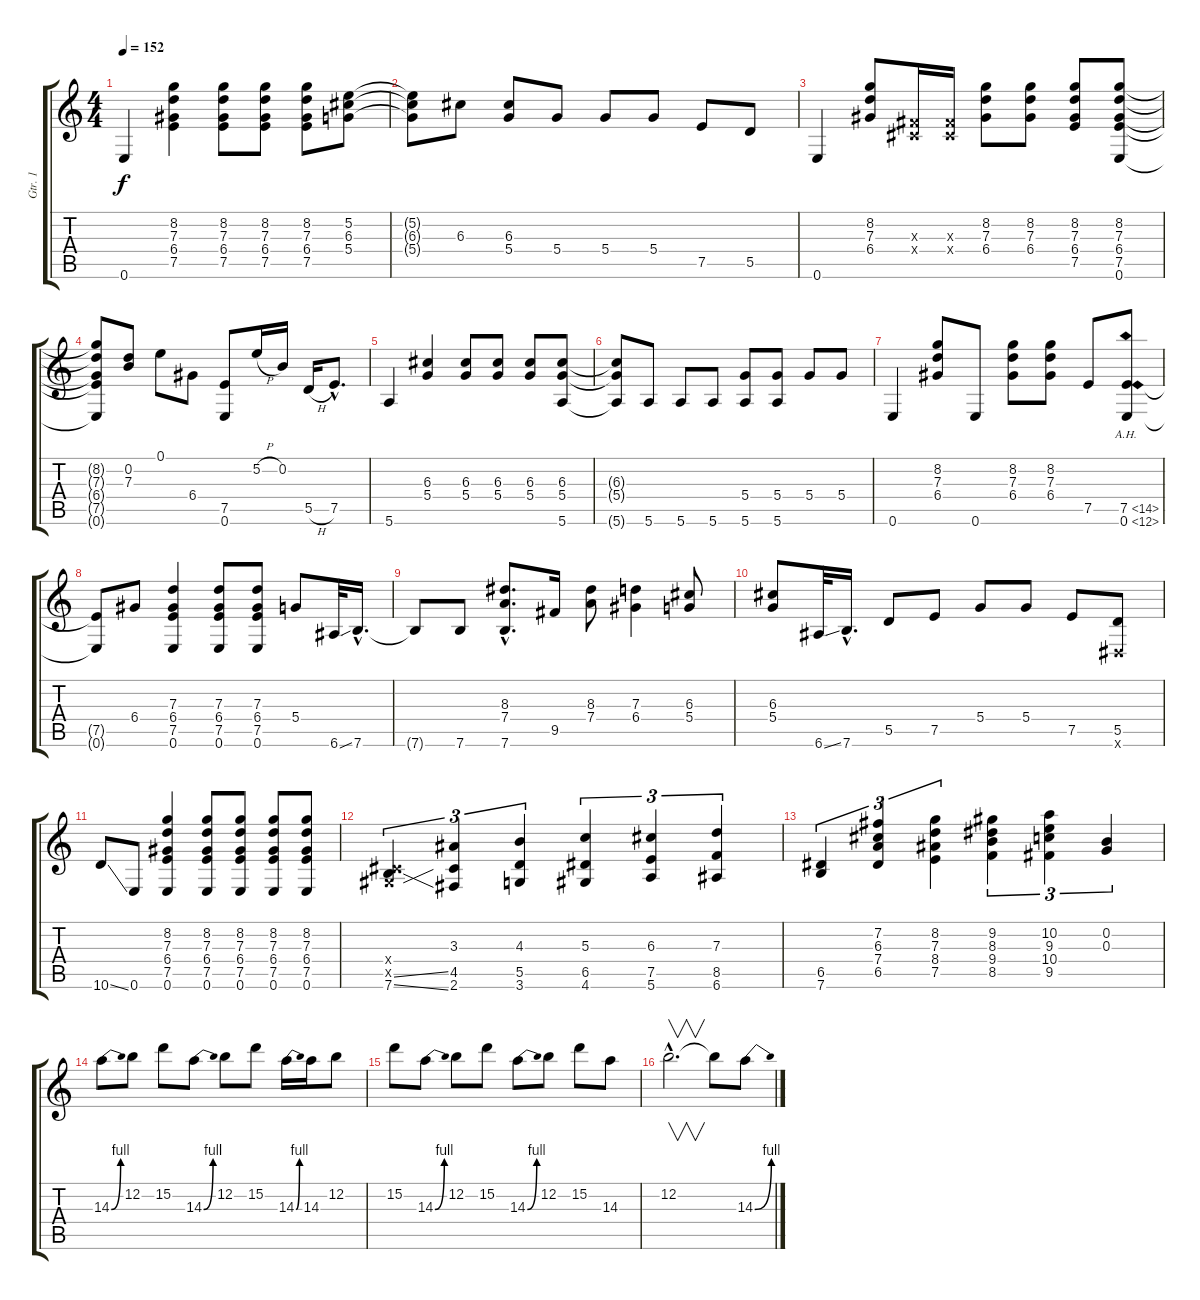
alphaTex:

\track ("Gtr. 1" "Gtr. 1") {instrument overdrivenguitar}
\staff {score tabs}
\tuning (E4 B3 G3 D3 A2 E2) {hide}
\ts (4 4)
\tempo 152
\clef g2
\ks c
0.6{t}.4{dy f} (8.2 7.3 6.4 7.5).4 (8.2 7.3 6.4 7.5).8 (8.2 7.3 6.4 7.5).8 (8.2 7.3 6.4 7.5).8 (5.2 6.3 5.4).8 |
(5.2{t} 6.3{t} 5.4{t}).8 6.3.8 (6.3 5.4).8 5.4.8 5.4.8 5.4.8 7.5.8 5.5.8 |
0.6.4 (8.2 7.3 6.4).8 (-1.3{x} -1.4{x}).16 (-1.3{x} -1.4{x}).16 (8.2 7.3 6.4).8 (8.2 7.3 6.4).8 (8.2 7.3 6.4 7.5).8 (8.2 7.3 6.4 7.5 0.6).8 |
(8.2{t} 7.3{t} 6.4{t} 7.5{t} 0.6{t}).8 (0.2 7.3).8 0.1.8 6.4.8 (7.5 0.6).8 5.2{h}.16 0.2.16 5.5{h}.16 7.5{hac}.8{d} |
5.6.4 (6.3 5.4).4 (6.3 5.4).8 (6.3 5.4).8 (6.3 5.4).8 (6.3 5.4 5.6).8 |
(6.3{t} 5.4{t} 5.6{t}).8 5.6.8 5.6.8 5.6.8 (5.4 5.6).8 (5.4 5.6).8 5.4.8 5.4.8 |
0.6.4 (8.2 7.3 6.4).8 0.6.8 (8.2 7.3 6.4).8 (8.2 7.3 6.4).8 7.5.8 (7.5{ah 7} 0.6{ah 12}).8 |
(7.5{t} 0.6{t}).8 6.4.8 (7.3 6.4 7.5 0.6).4 (7.3 6.4 7.5 0.6).8 (7.3 6.4 7.5 0.6).8 5.4.8 6.6{ss}.32 7.6{hac}.16{d} |
7.6{t}.8 7.6.8 (8.3{hac} 7.4{hac} 7.6{hac}).8{d} 9.5.16 (8.3 7.4).8 (7.3 6.4).4 (6.3 5.4).8 |
(6.3 5.4).8 6.6{ss}.32 7.6{hac}.16{d} 5.5.8 7.5.8 5.4.8 5.4.8 7.5.8 (5.5 -1.6{x}).8 |
10.6{ss}.8 0.6.8 (8.2 7.3 6.4 7.5 0.6).4 (8.2 7.3 6.4 7.5 0.6).8 (8.2 7.3 6.4 7.5 0.6).8 (8.2 7.3 6.4 7.5 0.6).8 (8.2 7.3 6.4 7.5 0.6).8 |
(-1.4{x} -1.5{ss x} 7.6{ss}).4{tu (3 2)} (3.3 4.5 2.6).4{tu (3 2)} (4.3 5.5 3.6).4{tu (3 2)} (5.3 6.5 4.6).4{tu (3 2)} (6.3 7.5 5.6).4{tu (3 2)} (7.3 8.5 6.6).4{tu (3 2)} |
(6.5 7.6).4{tu (3 2)} (7.2 6.3 7.4 6.5).4{tu (3 2)} (8.2 7.3 8.4 7.5).4{tu (3 2)} (9.2 8.3 9.4 8.5).4{tu (3 2)} (10.2 9.3 10.4 9.5).4{tu (3 2)} (0.2 0.3).4{tu (3 2)} |
14.3{be (bend 0 0 60 4)}.8 12.2.8 15.2.8 14.3{be (bend 0 0 60 4)}.8 12.2.8 15.2.8 14.3{be (bend 0 0 60 4)}.16 14.3.16 12.2.8 |
15.2.8 14.3{be (bend 0 0 60 4)}.8 12.2.8 15.2.8 14.3{be (bend 0 0 60 4)}.8 12.2.8 15.2.8 14.3.8 |
12.2{hac}.2{v d} 12.2{t}.8 14.3{be (bend 0 0 60 4)}.8
